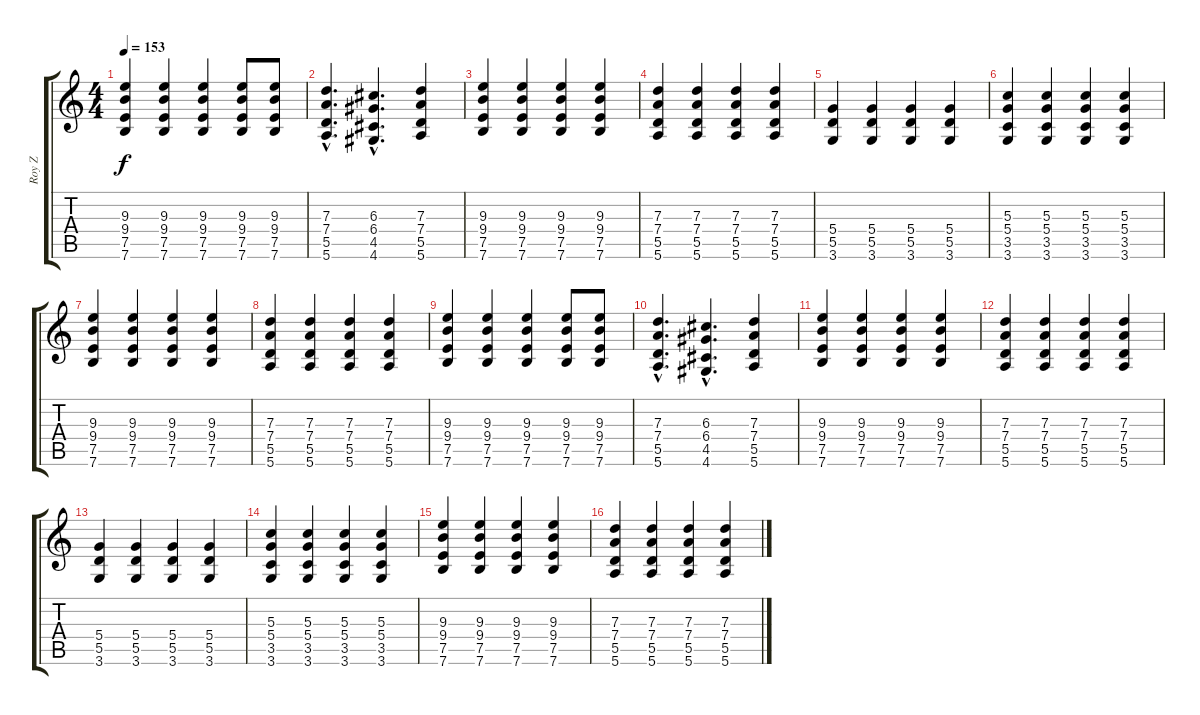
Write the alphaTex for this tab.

\track ("Roy Z" "Roy Z") {instrument distortionguitar}
\staff {score tabs}
\tuning (E4 B3 G3 D3 A2 E2) {hide}
\ts (4 4)
\tempo 153
\clef g2
\ks c
(9.3 9.4 7.5 7.6).4{dy f} (9.3 9.4 7.5 7.6).4 (9.3 9.4 7.5 7.6).4 (9.3 9.4 7.5 7.6).8 (9.3 9.4 7.5 7.6).8 |
(7.3{hac} 7.4{hac} 5.5{hac} 5.6{hac}).4{d} (6.3{hac} 6.4{hac} 4.5{hac} 4.6{hac}).4{d} (7.3 7.4 5.5 5.6).4 |
(9.3 9.4 7.5 7.6).4 (9.3 9.4 7.5 7.6).4 (9.3 9.4 7.5 7.6).4 (9.3 9.4 7.5 7.6).4 |
(7.3 7.4 5.5 5.6).4 (7.3 7.4 5.5 5.6).4 (7.3 7.4 5.5 5.6).4 (7.3 7.4 5.5 5.6).4 |
(5.4 5.5 3.6).4 (5.4 5.5 3.6).4 (5.4 5.5 3.6).4 (5.4 5.5 3.6).4 |
(5.3 5.4 3.5 3.6).4 (5.3 5.4 3.5 3.6).4 (5.3 5.4 3.5 3.6).4 (5.3 5.4 3.5 3.6).4 |
(9.3 9.4 7.5 7.6).4 (9.3 9.4 7.5 7.6).4 (9.3 9.4 7.5 7.6).4 (9.3 9.4 7.5 7.6).4 |
(7.3 7.4 5.5 5.6).4 (7.3 7.4 5.5 5.6).4 (7.3 7.4 5.5 5.6).4 (7.3 7.4 5.5 5.6).4 |
(9.3 9.4 7.5 7.6).4 (9.3 9.4 7.5 7.6).4 (9.3 9.4 7.5 7.6).4 (9.3 9.4 7.5 7.6).8 (9.3 9.4 7.5 7.6).8 |
(7.3{hac} 7.4{hac} 5.5{hac} 5.6{hac}).4{d} (6.3{hac} 6.4{hac} 4.5{hac} 4.6{hac}).4{d} (7.3 7.4 5.5 5.6).4 |
(9.3 9.4 7.5 7.6).4 (9.3 9.4 7.5 7.6).4 (9.3 9.4 7.5 7.6).4 (9.3 9.4 7.5 7.6).4 |
(7.3 7.4 5.5 5.6).4 (7.3 7.4 5.5 5.6).4 (7.3 7.4 5.5 5.6).4 (7.3 7.4 5.5 5.6).4 |
(5.4 5.5 3.6).4 (5.4 5.5 3.6).4 (5.4 5.5 3.6).4 (5.4 5.5 3.6).4 |
(5.3 5.4 3.5 3.6).4 (5.3 5.4 3.5 3.6).4 (5.3 5.4 3.5 3.6).4 (5.3 5.4 3.5 3.6).4 |
(9.3 9.4 7.5 7.6).4 (9.3 9.4 7.5 7.6).4 (9.3 9.4 7.5 7.6).4 (9.3 9.4 7.5 7.6).4 |
(7.3 7.4 5.5 5.6).4 (7.3 7.4 5.5 5.6).4 (7.3 7.4 5.5 5.6).4 (7.3 7.4 5.5 5.6).4
